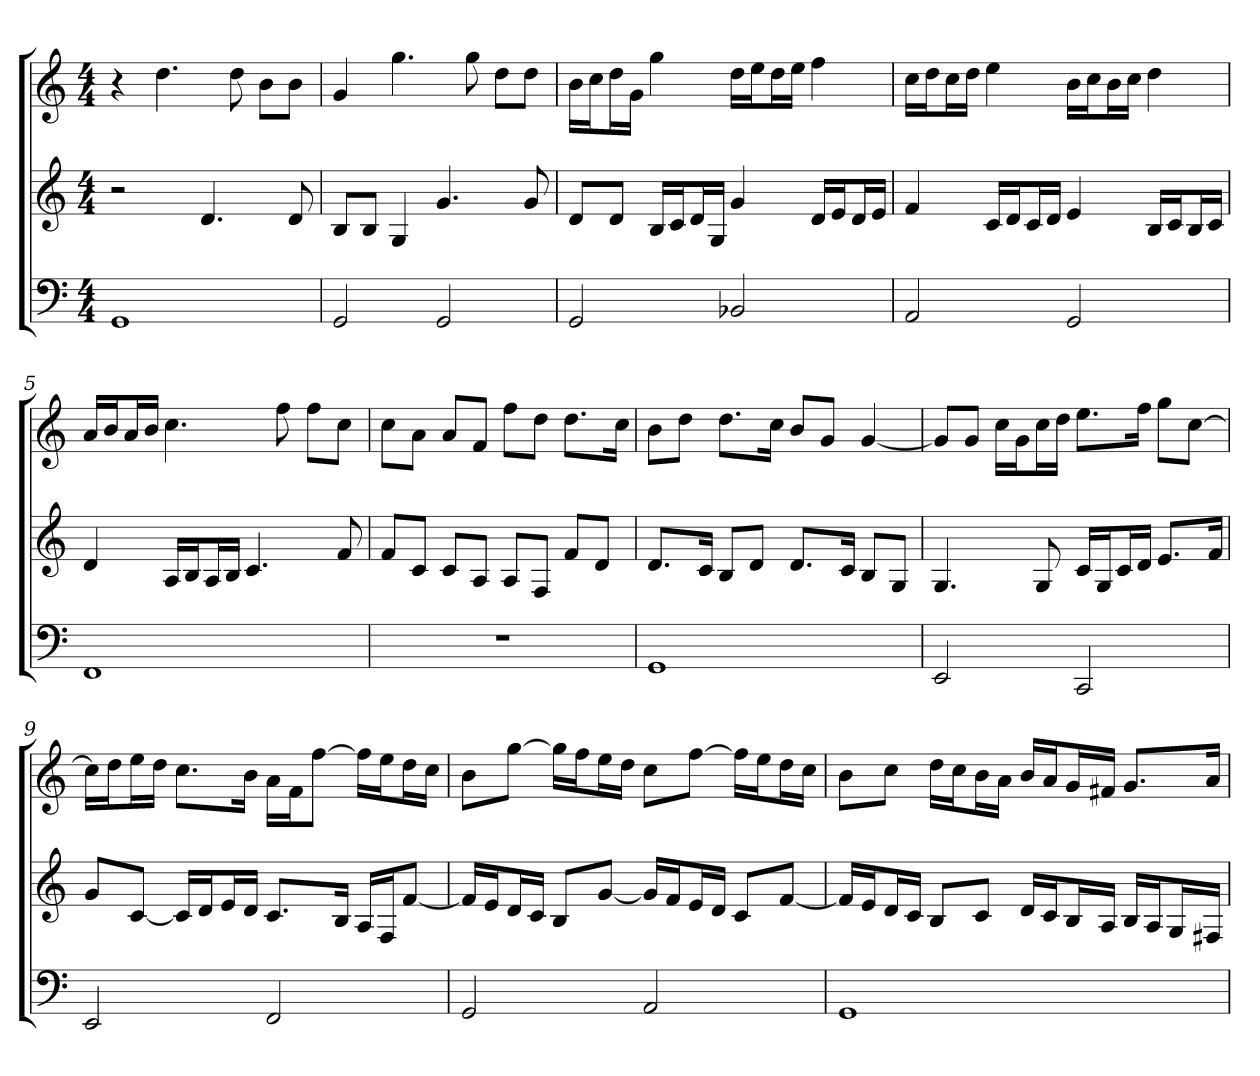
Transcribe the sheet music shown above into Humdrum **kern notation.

**kern	**kern	**kern
*part3	*part2	*part1
*staff3	*staff2	*staff1
*k[]	*k[]	*k[]
*M4/4	*M4/4	*M4/4
=1	=1	=1
1GG	2r	4r
.	.	4.dd
.	4.d	.
.	.	8dd
.	.	8bL
.	8d	8bJ
=2	=2	=2
2GG	8BL	4g
.	8BJ	.
.	4G	4.gg
2GG	4.g	.
.	.	8gg
.	.	8ddL
.	8g	8ddJ
=3	=3	=3
2GG	8dL	16bLL
.	.	16ccJ
.	8dJ	16ddL
.	.	16gJJ
.	16BLL	4gg
.	16cJ	.
.	16dL	.
.	16GJJ	.
2BB-X	4g	16ddLL
.	.	16eeJ
.	.	16ddL
.	.	16eeJJ
.	16dLL	4ff
.	16eJ	.
.	16dL	.
.	16eJJ	.
=4	=4	=4
2AA	4f	16ccLL
.	.	16ddJ
.	.	16ccL
.	.	16ddJJ
.	16cLL	4ee
.	16dJ	.
.	16cL	.
.	16dJJ	.
2GG	4e	16bLL
.	.	16ccJ
.	.	16bL
.	.	16ccJJ
.	16BLL	4dd
.	16cJ	.
.	16BL	.
.	16cJJ	.
=5	=5	=5
1FF	4d	16aLL
.	.	16bJ
.	.	16aL
.	.	16bJJ
.	16ALL	4.cc
.	16BJ	.
.	16AL	.
.	16BJJ	.
.	4.c	.
.	.	8ff
.	.	8ffL
.	8f	8ccJ
=6	=6	=6
1r	8fL	8ccL
.	8cJ	8aJ
.	8cL	8aL
.	8AJ	8fJ
.	8AL	8ffL
.	8FJ	8ddJ
.	8fL	8.ddL
.	8dJ	.
.	.	16ccJk
=7	=7	=7
1GG	8.dL	8bL
.	.	8ddJ
.	16cJk	.
.	8BL	8.ddL
.	8dJ	.
.	.	16ccJk
.	8.dL	8bL
.	.	8gJ
.	16cJk	.
.	8BL	[4g
.	8GJ	.
=8	=8	=8
2EE	4.G	8gL]
.	.	8gJ
.	.	16ccLL
.	.	16gJ
.	8G	16ccL
.	.	16ddJJ
2CC	16cLL	8.eeL
.	16GJ	.
.	16cL	.
.	16dJJ	16ffJk
.	8.eL	8ggL
.	.	[8ccJ
.	16fJk	.
=9	=9	=9
2EE	8gL	16ccLL]
.	.	16ddJ
.	[8cJ	16eeL
.	.	16ddJJ
.	16cLL]	8.ccL
.	16dJ	.
.	16eL	.
.	16dJJ	16bJk
2FF	8.cL	16aLL
.	.	16fJ
.	.	[8ffJ
.	16BJk	.
.	16ALL	16ffLL]
.	16FJ	16eeJ
.	[8fJ	16ddL
.	.	16ccJJ
=10	=10	=10
2GG	16fLL]	8bL
.	16eJ	.
.	16dL	[8ggJ
.	16cJJ	.
.	8BL	16ggLL]
.	.	16ffJ
.	[8gJ	16eeL
.	.	16ddJJ
2AA	16gLL]	8ccL
.	16fJ	.
.	16eL	[8ffJ
.	16dJJ	.
.	8cL	16ffLL]
.	.	16eeJ
.	[8fJ	16ddL
.	.	16ccJJ
=11	=11	=11
1GG	16fLL]	8bL
.	16eJ	.
.	16dL	8ccJ
.	16cJJ	.
.	8BL	16ddLL
.	.	16ccJ
.	8cJ	16bL
.	.	16aJJ
.	16dLL	16bLL
.	16cJ	16aJ
.	16BL	16gL
.	16AJJ	16f#XJJ
.	16BLL	8.gL
.	16AJ	.
.	16GL	.
.	16F#XJJ	16aJk
=	=	=
*-	*-	*-
